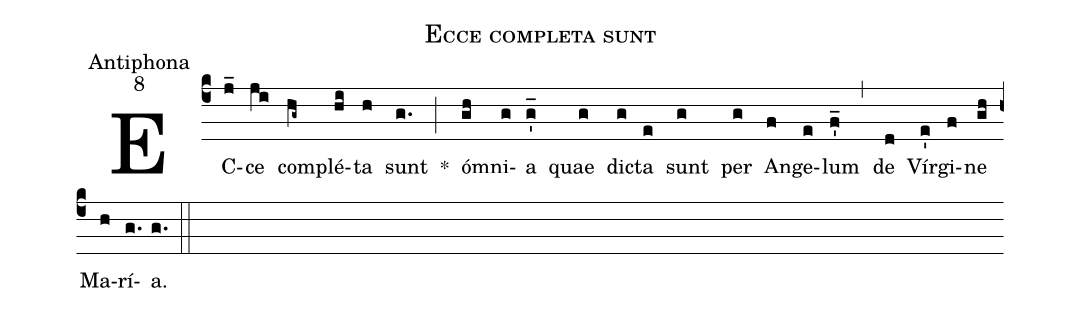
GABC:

name:Ecce completa sunt;
office-part:Antiphona;
mode:8;
%%
(c4) EC(j_)ce(ji) com(hg~)plé(hi)ta(h) sunt(g.) *(;) ó(gh)mni(g)a(g'_) quae(g) di(g)cta(e) sunt(g) per(g) An(f)ge(e)lum(f'_) (,) de(d) Vír(e')gi(f)ne(gh) Ma(h)rí(g.)a.(g.) (::)
